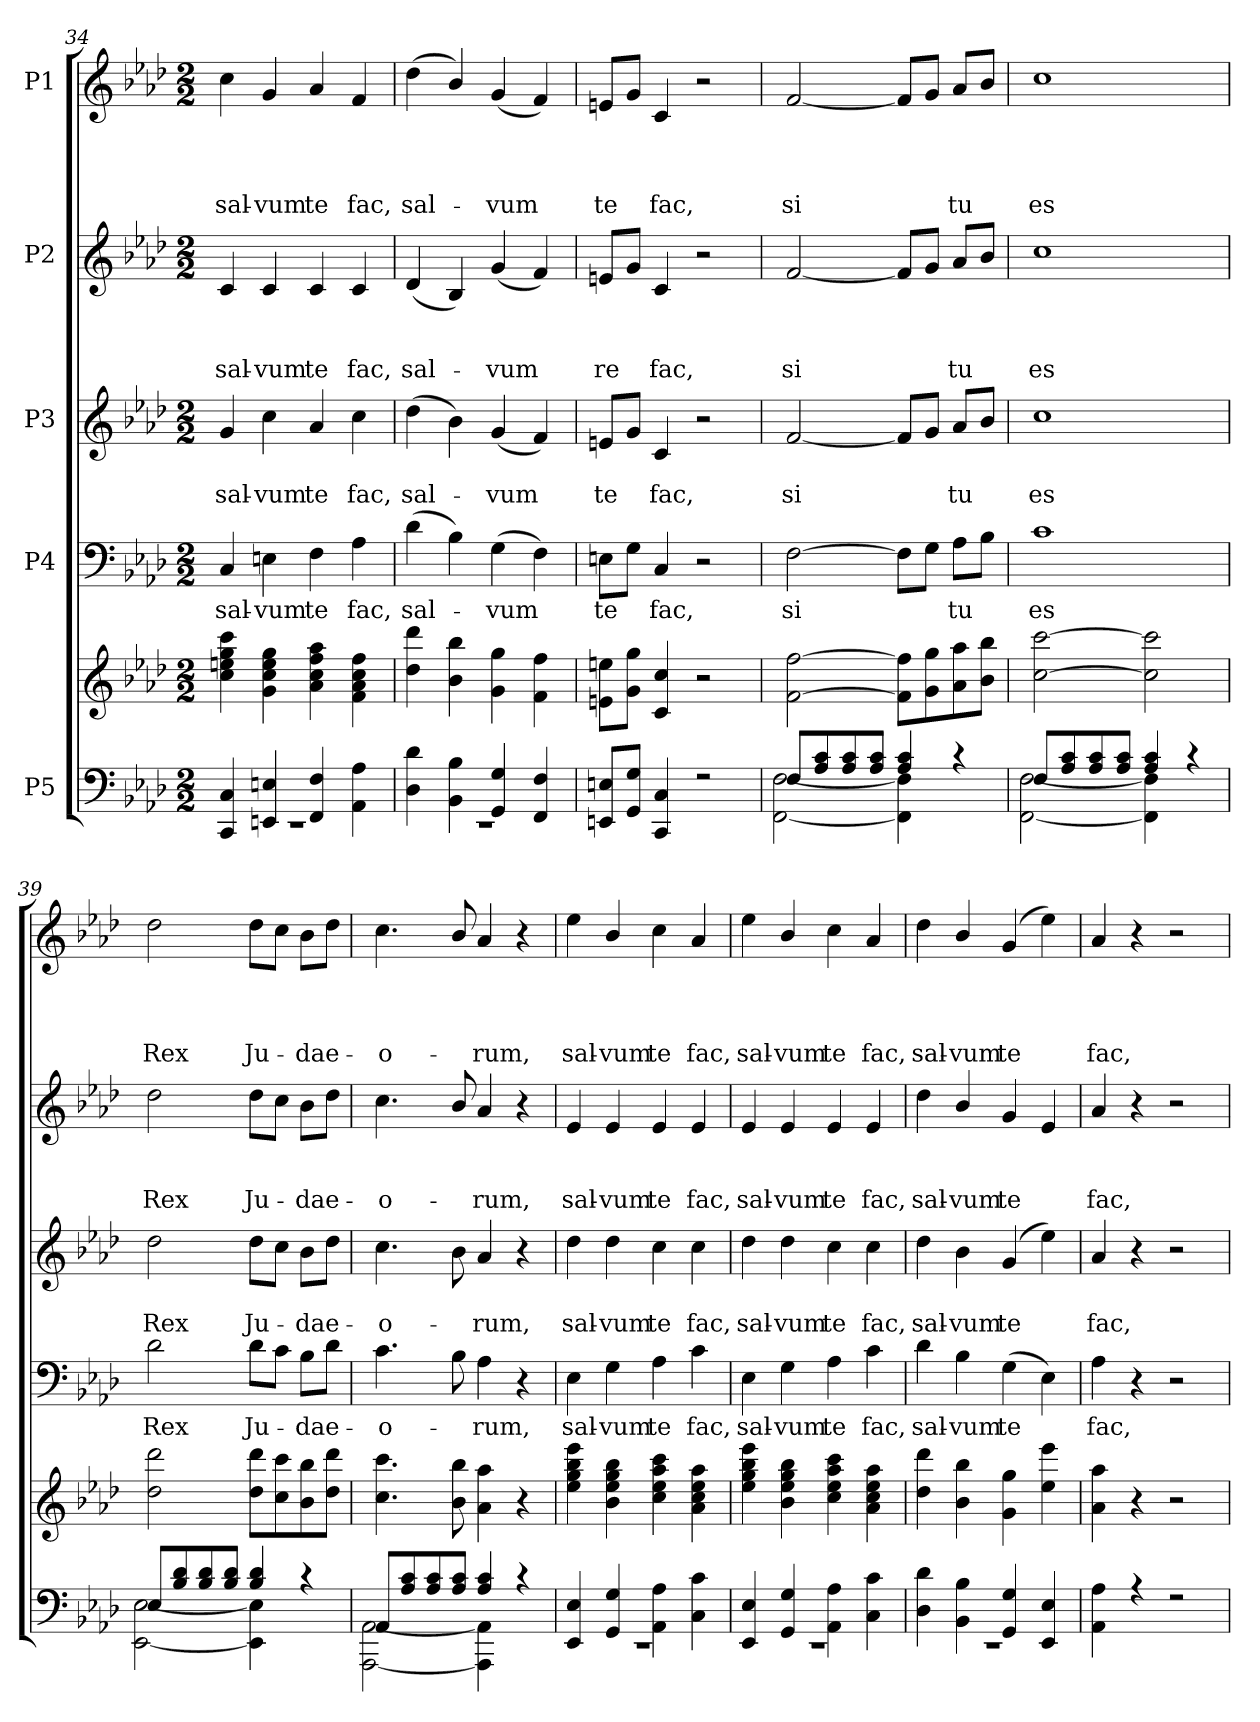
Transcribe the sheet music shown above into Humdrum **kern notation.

**kern	**kern	**kern	**text	**kern	**text	**text	**kern	**text	**text	**text	**kern	**text	**text	**text	**text
*part5	*part5	*part4	*part4	*part3	*part3	*part3	*part2	*part2	*part2	*part2	*part1	*part1	*part1	*part1	*part1
*staff6	*staff5	*staff4	*staff4	*staff3	*staff3	*staff3	*staff2	*staff2	*staff2	*staff2	*staff1	*staff1	*staff1	*staff1	*staff1
*I"P5	*	*I"P4	*	*I"P3	*	*	*I"P2	*	*	*	*I"P1	*	*	*	*
*clefF4	*clefG2	*clefF4	*	*clefG2	*	*	*clefG2	*	*	*	*clefG2	*	*	*	*
*k[b-e-a-d-]	*k[b-e-a-d-]	*k[b-e-a-d-]	*	*k[b-e-a-d-]	*	*	*k[b-e-a-d-]	*	*	*	*k[b-e-a-d-]	*	*	*	*
*A-:	*A-:	*A-:	*	*A-:	*	*	*A-:	*	*	*	*A-:	*	*	*	*
*M2/2	*M2/2	*M2/2	*	*M2/2	*	*	*M2/2	*	*	*	*M2/2	*	*	*	*
=34	=34	=34	=34	=34	=34	=34	=34	=34	=34	=34	=34	=34	=34	=34	=34
*^	*^	*	*	*	*	*	*	*	*	*	*	*	*	*	*
*	*	*	*^	*	*	*	*	*	*	*	*	*	*	*	*	*	*
!	!	!	!	!	!	!LO:LY:b	!	!	!LO:LY:b	!	!	!	!LO:LY:b	!	!	!	!	!LO:LY:b
4CC/ 4C/	1rEE	4cc\ 4een\ 4gg\ 4ccc\	1ryy	1ryy	4C/	sal-	4g/	.	sal-	4c/	.	.	sal-	4cc\	.	.	.	sal-
!	!	!	!	!	!	!LO:LY:b	!	!	!LO:LY:b	!	!	!	!LO:LY:b	!	!	!	!	!LO:LY:b
4EEn/ 4En/	.	4g\ 4cc\ 4ee\ 4gg\	.	.	4En\	-vum	4cc\	.	-vum	4c/	.	.	-vum	4g/	.	.	.	-vum
!	!	!	!	!	!	!LO:LY:b	!	!	!LO:LY:b	!	!	!	!LO:LY:b	!	!	!	!	!LO:LY:b
4FF/ 4F/	.	4a-\ 4cc\ 4ff\ 4aa-\	.	.	4F\	te	4a-/	.	te	4c/	.	.	te	4a-/	.	.	.	te
!	!	!	!	!	!	!LO:LY:b	!	!	!LO:LY:b	!	!	!	!LO:LY:b	!	!	!	!	!LO:LY:b
4AA-\ 4A-\	.	4f\ 4a-\ 4cc\ 4ff\	.	.	4A-\	fac,	4cc\	.	fac,	4c/	.	.	fac,	4f/	.	.	.	fac,
=35	=35	=35	=35	=35	=35	=35	=35	=35	=35	=35	=35	=35	=35	=35	=35	=35	=35	=35
!	!	!	!	!	!	!LO:LY:b	!	!	!LO:LY:b	!	!	!	!LO:LY:b	!	!	!	!	!LO:LY:b
4D-\ 4d-\	1rEE	4dd-\ 4ddd-\	1ryy	1ryy	(>4d-\	sal-	(>4dd-\	.	sal-	(<4d-/	.	.	sal-	(>4dd-\	.	.	.	sal-
4BB-\ 4B-\	.	4b-\ 4bb-\	.	.	4B-\)	.	4b-\)	.	.	4B-/)	.	.	.	4b-/)	.	.	.	.
!	!	!	!	!	!	!LO:LY:b	!	!	!LO:LY:b	!	!	!	!LO:LY:b	!	!	!	!	!LO:LY:b
4GG/ 4G/	.	4g\ 4gg\	.	.	(>4G\	-vum	(<4g/	.	-vum	(<4g/	.	.	-vum	(<4g/	.	.	.	-vum
4FF/ 4F/	.	4f\ 4ff\	.	.	4F\)	.	4f/)	.	.	4f/)	.	.	.	4f/)	.	.	.	.
=36	=36	=36	=36	=36	=36	=36	=36	=36	=36	=36	=36	=36	=36	=36	=36	=36	=36	=36
!	!	!	!	!	!	!LO:LY:b	!	!	!LO:LY:b	!	!	!	!LO:LY:b	!	!	!	!	!LO:LY:b
8EEn/ 8En/L	1ryy	8en\ 8een\L	1ryy	1ryy	8En\L	te	8en/L	.	te	8en/L	.	.	re	8en/L	.	.	.	te
8GG/ 8G/J	.	8g\ 8gg\J	.	.	8G\J	.	8g/J	.	.	8g/J	.	.	.	8g/J	.	.	.	.
!	!	!	!	!	!	!LO:LY:b	!	!	!LO:LY:b	!	!	!	!LO:LY:b	!	!	!	!	!LO:LY:b
4CC/ 4C/	.	4c/ 4cc/	.	.	4C/	fac,	4c/	.	fac,	4c/	.	.	fac,	4c/	.	.	.	fac,
2r	.	2r	.	.	2r	.	2r	.	.	2r	.	.	.	2r	.	.	.	.
=37	=37	=37	=37	=37	=37	=37	=37	=37	=37	=37	=37	=37	=37	=37	=37	=37	=37	=37
!	!	!	!	!	!	!LO:LY:b	!	!	!LO:LY:b	!	!	!	!LO:LY:b	!	!	!	!	!LO:LY:b
8F/L	[<2FF\ [<2F\	[<2f\ [>2ff\	1ryy	1ryy	[>2F\	si	[<2f/	.	si	[<2f/	.	.	si	[<2f/	.	.	.	si
8A-/ 8c/	.	.	.	.	.	.	.	.	.	.	.	.	.	.	.	.	.	.
8A-/ 8c/	.	.	.	.	.	.	.	.	.	.	.	.	.	.	.	.	.	.
8A-/ 8c/J	.	.	.	.	.	.	.	.	.	.	.	.	.	.	.	.	.	.
4A-/ 4c/	4FF\] 4F\]	8f\] 8ff\]L	.	.	8F\L]	.	8f/L]	.	.	8f/L]	.	.	.	8f/L]	.	.	.	.
.	.	8g\ 8gg\	.	.	8G\J	.	8g/J	.	.	8g/J	.	.	.	8g/J	.	.	.	.
!	!	!	!	!	!	!LO:LY:b	!	!	!LO:LY:b	!	!	!	!LO:LY:b	!	!	!	!	!LO:LY:b
4rc	4ryy	8a-\ 8aa-\	.	.	8A-\L	tu	8a-/L	.	tu	8a-/L	.	.	tu	8a-/L	.	.	.	tu
.	.	8b-\ 8bb-\J	.	.	8B-\J	.	8b-/J	.	.	8b-/J	.	.	.	8b-/J	.	.	.	.
=38	=38	=38	=38	=38	=38	=38	=38	=38	=38	=38	=38	=38	=38	=38	=38	=38	=38	=38
!	!	!	!	!	!	!LO:LY:b	!	!	!LO:LY:b	!	!	!	!LO:LY:b	!	!	!	!	!LO:LY:b
8F/L	[<2FF\ [<2F\	[<2cc\ [>2ccc\	1ryy	1ryy	1c	es	1cc	.	es	1cc	.	.	es	1cc	.	.	.	es
8A-/ 8c/	.	.	.	.	.	.	.	.	.	.	.	.	.	.	.	.	.	.
8A-/ 8c/	.	.	.	.	.	.	.	.	.	.	.	.	.	.	.	.	.	.
8A-/ 8c/J	.	.	.	.	.	.	.	.	.	.	.	.	.	.	.	.	.	.
4A-/ 4c/	4FF\] 4F\]	2cc\] 2ccc\]	.	.	.	.	.	.	.	.	.	.	.	.	.	.	.	.
4rc	4ryy	.	.	.	.	.	.	.	.	.	.	.	.	.	.	.	.	.
!!LO:PB:g=z
=39	=39	=39	=39	=39	=39	=39	=39	=39	=39	=39	=39	=39	=39	=39	=39	=39	=39	=39
!	!	!	!	!	!	!LO:LY:b	!	!	!LO:LY:b	!	!	!	!LO:LY:b	!	!	!	!	!LO:LY:b
8E-/L	[<2EE-\ [<2E-\	2dd-\ 2ddd-\	1ryy	1ryy	2d-\	Rex	2dd-\	.	Rex	2dd-\	.	.	Rex	2dd-\	.	.	.	Rex
8B-/ 8d-/	.	.	.	.	.	.	.	.	.	.	.	.	.	.	.	.	.	.
8B-/ 8d-/	.	.	.	.	.	.	.	.	.	.	.	.	.	.	.	.	.	.
8B-/ 8d-/J	.	.	.	.	.	.	.	.	.	.	.	.	.	.	.	.	.	.
!	!	!	!	!	!	!LO:LY:b	!	!	!LO:LY:b	!	!	!	!LO:LY:b	!	!	!	!	!LO:LY:b
4B-/ 4d-/	4EE-\] 4E-\]	8dd-\ 8ddd-\L	.	.	8d-\L	Ju-	8dd-\L	.	Ju-	8dd-\L	.	.	Ju-	8dd-\L	.	.	.	Ju-
.	.	8cc\ 8ccc\	.	.	8c\J	.	8cc\J	.	.	8cc\J	.	.	.	8cc\J	.	.	.	.
!	!	!	!	!	!	!LO:LY:b	!	!	!LO:LY:b	!	!	!	!LO:LY:b	!	!	!	!	!LO:LY:b
4rc	4ryy	8b-\ 8bb-\	.	.	8B-\L	-dae-	8b-\L	.	-dae-	8b-\L	.	.	-dae-	8b-\L	.	.	.	-dae-
.	.	8dd-\ 8ddd-\J	.	.	8d-\J	.	8dd-\J	.	.	8dd-\J	.	.	.	8dd-\J	.	.	.	.
=40	=40	=40	=40	=40	=40	=40	=40	=40	=40	=40	=40	=40	=40	=40	=40	=40	=40	=40
!	!	!	!	!	!	!LO:LY:b	!	!	!LO:LY:b	!	!	!	!LO:LY:b	!	!	!	!	!LO:LY:b
8AA-/L	[<2AAA-\ [<2AA-\	4.cc\ 4.ccc\	1ryy	1ryy	4.c\	-o-	4.cc\	.	-o-	4.cc\	.	.	-o-	4.cc\	.	.	.	-o-
8A-/ 8c/	.	.	.	.	.	.	.	.	.	.	.	.	.	.	.	.	.	.
8A-/ 8c/	.	.	.	.	.	.	.	.	.	.	.	.	.	.	.	.	.	.
8A-/ 8c/J	.	8b-\ 8bb-\	.	.	8B-\	.	8b-\	.	.	8b-/	.	.	.	8b-/	.	.	.	.
!	!	!	!	!	!	!LO:LY:b	!	!	!LO:LY:b	!	!	!	!LO:LY:b	!	!	!	!	!LO:LY:b
4A-/ 4c/	4AAA-\] 4AA-\]	4a-\ 4aa-\	.	.	4A-\	-rum,	4a-/	.	-rum,	4a-/	.	.	-rum,	4a-/	.	.	.	-rum,
4rc	4ryy	4r	.	.	4r	.	4r	.	.	4r	.	.	.	4r	.	.	.	.
=41	=41	=41	=41	=41	=41	=41	=41	=41	=41	=41	=41	=41	=41	=41	=41	=41	=41	=41
!	!	!	!	!	!	!LO:LY:b	!	!	!LO:LY:b	!	!	!	!LO:LY:b	!	!	!	!	!LO:LY:b
4EE-/ 4E-/	1rEE	4ee-\ 4gg\ 4bb-\ 4eee-\	1ryy	1ryy	4E-\	sal-	4dd-\	.	sal-	4e-/	.	.	sal-	4ee-\	.	.	.	sal-
!	!	!	!	!	!	!LO:LY:b	!	!	!LO:LY:b	!	!	!	!LO:LY:b	!	!	!	!	!LO:LY:b
4GG/ 4G/	.	4b-\ 4ee-\ 4gg\ 4bb-\	.	.	4G\	-vum	4dd-\	.	-vum	4e-/	.	.	-vum	4b-/	.	.	.	-vum
!	!	!	!	!	!	!LO:LY:b	!	!	!LO:LY:b	!	!	!	!LO:LY:b	!	!	!	!	!LO:LY:b
4AA-\ 4A-\	.	4cc\ 4ee-\ 4aa-\ 4ccc\	.	.	4A-\	te	4cc\	.	te	4e-/	.	.	te	4cc\	.	.	.	te
!	!	!	!	!	!	!LO:LY:b	!	!	!LO:LY:b	!	!	!	!LO:LY:b	!	!	!	!	!LO:LY:b
4C\ 4c\	.	4a-\ 4cc\ 4ee-\ 4aa-\	.	.	4c\	fac,	4cc\	.	fac,	4e-/	.	.	fac,	4a-/	.	.	.	fac,
=42	=42	=42	=42	=42	=42	=42	=42	=42	=42	=42	=42	=42	=42	=42	=42	=42	=42	=42
!	!	!	!	!	!	!LO:LY:b	!	!	!LO:LY:b	!	!	!	!LO:LY:b	!	!	!	!	!LO:LY:b
4EE-/ 4E-/	1rEE	4ee-\ 4gg\ 4bb-\ 4eee-\	1ryy	1ryy	4E-\	sal-	4dd-\	.	sal-	4e-/	.	.	sal-	4ee-\	.	.	.	sal-
!	!	!	!	!	!	!LO:LY:b	!	!	!LO:LY:b	!	!	!	!LO:LY:b	!	!	!	!	!LO:LY:b
4GG/ 4G/	.	4b-\ 4ee-\ 4gg\ 4bb-\	.	.	4G\	-vum	4dd-\	.	-vum	4e-/	.	.	-vum	4b-/	.	.	.	-vum
!	!	!	!	!	!	!LO:LY:b	!	!	!LO:LY:b	!	!	!	!LO:LY:b	!	!	!	!	!LO:LY:b
4AA-\ 4A-\	.	4cc\ 4ee-\ 4aa-\ 4ccc\	.	.	4A-\	te	4cc\	.	te	4e-/	.	.	te	4cc\	.	.	.	te
!	!	!	!	!	!	!LO:LY:b	!	!	!LO:LY:b	!	!	!	!LO:LY:b	!	!	!	!	!LO:LY:b
4C\ 4c\	.	4a-\ 4cc\ 4ee-\ 4aa-\	.	.	4c\	fac,	4cc\	.	fac,	4e-/	.	.	fac,	4a-/	.	.	.	fac,
=43	=43	=43	=43	=43	=43	=43	=43	=43	=43	=43	=43	=43	=43	=43	=43	=43	=43	=43
!	!	!	!	!	!	!LO:LY:b	!	!	!LO:LY:b	!	!	!	!LO:LY:b	!	!	!	!	!LO:LY:b
4D-\ 4d-\	1rEE	4dd-\ 4ddd-\	1ryy	1ryy	4d-\	sal-	4dd-\	.	sal-	4dd-\	.	.	sal-	4dd-\	.	.	.	sal-
!	!	!	!	!	!	!LO:LY:b	!	!	!LO:LY:b	!	!	!	!LO:LY:b	!	!	!	!	!LO:LY:b
4BB-\ 4B-\	.	4b-\ 4bb-\	.	.	4B-\	-vum	4b-\	.	-vum	4b-/	.	.	-vum	4b-/	.	.	.	-vum
!	!	!	!	!	!	!LO:LY:b	!	!	!LO:LY:b	!	!	!	!LO:LY:b	!	!	!	!	!LO:LY:b
4GG/ 4G/	.	4g\ 4gg\	.	.	(>4G\	te	(<4g/	.	te	4g/	.	.	te	(<4g/	.	.	.	te
4EE-/ 4E-/	.	4ee-\ 4eee-\	.	.	4E-\)	.	4ee-\)	.	.	4e-/	.	.	.	4ee-\)	.	.	.	.
=44	=44	=44	=44	=44	=44	=44	=44	=44	=44	=44	=44	=44	=44	=44	=44	=44	=44	=44
!	!	!	!	!	!	!LO:LY:b	!	!	!LO:LY:b	!	!	!	!LO:LY:b	!	!	!	!	!LO:LY:b
4AA-\ 4A-\	1ryy	4a-\ 4aa-\	1ryy	1ryy	4A-\	fac,	4a-/	.	fac,	4a-/	.	.	fac,	4a-/	.	.	.	fac,
4r	.	4r	.	.	4r	.	4r	.	.	4r	.	.	.	4r	.	.	.	.
2r	.	2r	.	.	2r	.	2r	.	.	2r	.	.	.	2r	.	.	.	.
*v	*v	*	*	*	*	*	*	*	*	*	*	*	*	*	*	*	*	*
*	*v	*v	*v	*	*	*	*	*	*	*	*	*	*	*	*	*	*
=	=	=	=	=	=	=	=	=	=	=	=	=	=	=	=
*-	*-	*-	*-	*-	*-	*-	*-	*-	*-	*-	*-	*-	*-	*-	*-
